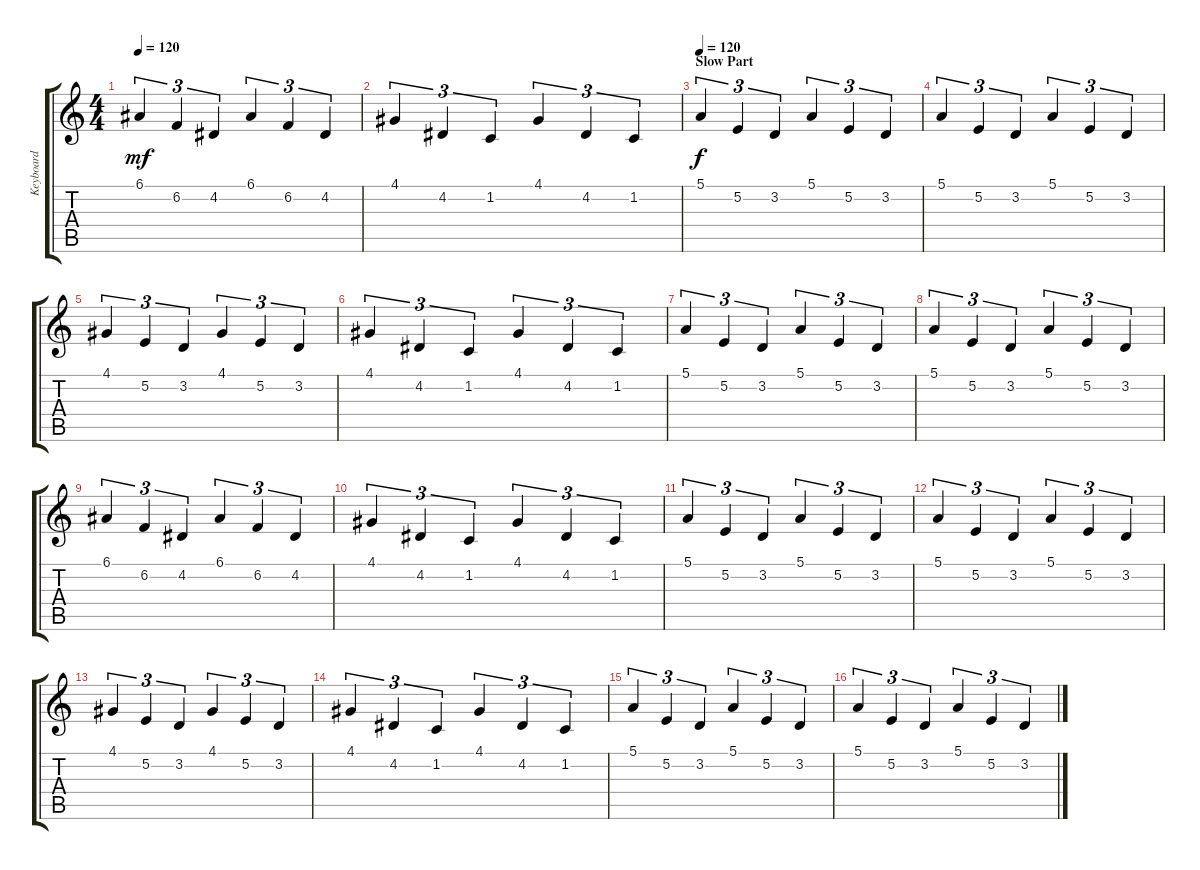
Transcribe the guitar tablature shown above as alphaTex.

\track ("Keyboard" "Keyboard") {instrument viola}
\staff {score tabs}
\tuning (E4 B3 G3 D3 A2 D2) {hide}
\ts (4 4)
\tempo 120
\clef g2
\ks c
6.1.4{tu (3 2) dy mf} 6.2.4{tu (3 2)} 4.2.4{tu (3 2)} 6.1.4{tu (3 2)} 6.2.4{tu (3 2)} 4.2.4{tu (3 2)} |
4.1.4{tu (3 2)} 4.2.4{tu (3 2)} 1.2.4{tu (3 2)} 4.1.4{tu (3 2)} 4.2.4{tu (3 2)} 1.2.4{tu (3 2)} |
\section ("" "Slow Part")
\tempo 120
5.1.4{tu (3 2) dy f instrument tremolostrings} 5.2.4{tu (3 2)} 3.2.4{tu (3 2)} 5.1.4{tu (3 2)} 5.2.4{tu (3 2)} 3.2.4{tu (3 2)} |
5.1.4{tu (3 2)} 5.2.4{tu (3 2)} 3.2.4{tu (3 2)} 5.1.4{tu (3 2)} 5.2.4{tu (3 2)} 3.2.4{tu (3 2)} |
4.1.4{tu (3 2)} 5.2.4{tu (3 2)} 3.2.4{tu (3 2)} 4.1.4{tu (3 2)} 5.2.4{tu (3 2)} 3.2.4{tu (3 2)} |
4.1.4{tu (3 2)} 4.2.4{tu (3 2)} 1.2.4{tu (3 2)} 4.1.4{tu (3 2)} 4.2.4{tu (3 2)} 1.2.4{tu (3 2)} |
5.1.4{tu (3 2)} 5.2.4{tu (3 2)} 3.2.4{tu (3 2)} 5.1.4{tu (3 2)} 5.2.4{tu (3 2)} 3.2.4{tu (3 2)} |
5.1.4{tu (3 2)} 5.2.4{tu (3 2)} 3.2.4{tu (3 2)} 5.1.4{tu (3 2)} 5.2.4{tu (3 2)} 3.2.4{tu (3 2)} |
6.1.4{tu (3 2)} 6.2.4{tu (3 2)} 4.2.4{tu (3 2)} 6.1.4{tu (3 2)} 6.2.4{tu (3 2)} 4.2.4{tu (3 2)} |
4.1.4{tu (3 2)} 4.2.4{tu (3 2)} 1.2.4{tu (3 2)} 4.1.4{tu (3 2)} 4.2.4{tu (3 2)} 1.2.4{tu (3 2)} |
5.1.4{tu (3 2)} 5.2.4{tu (3 2)} 3.2.4{tu (3 2)} 5.1.4{tu (3 2)} 5.2.4{tu (3 2)} 3.2.4{tu (3 2)} |
5.1.4{tu (3 2)} 5.2.4{tu (3 2)} 3.2.4{tu (3 2)} 5.1.4{tu (3 2)} 5.2.4{tu (3 2)} 3.2.4{tu (3 2)} |
4.1.4{tu (3 2)} 5.2.4{tu (3 2)} 3.2.4{tu (3 2)} 4.1.4{tu (3 2)} 5.2.4{tu (3 2)} 3.2.4{tu (3 2)} |
4.1.4{tu (3 2)} 4.2.4{tu (3 2)} 1.2.4{tu (3 2)} 4.1.4{tu (3 2)} 4.2.4{tu (3 2)} 1.2.4{tu (3 2)} |
5.1.4{tu (3 2)} 5.2.4{tu (3 2)} 3.2.4{tu (3 2)} 5.1.4{tu (3 2)} 5.2.4{tu (3 2)} 3.2.4{tu (3 2)} |
5.1.4{tu (3 2)} 5.2.4{tu (3 2)} 3.2.4{tu (3 2)} 5.1.4{tu (3 2)} 5.2.4{tu (3 2)} 3.2.4{tu (3 2)}
